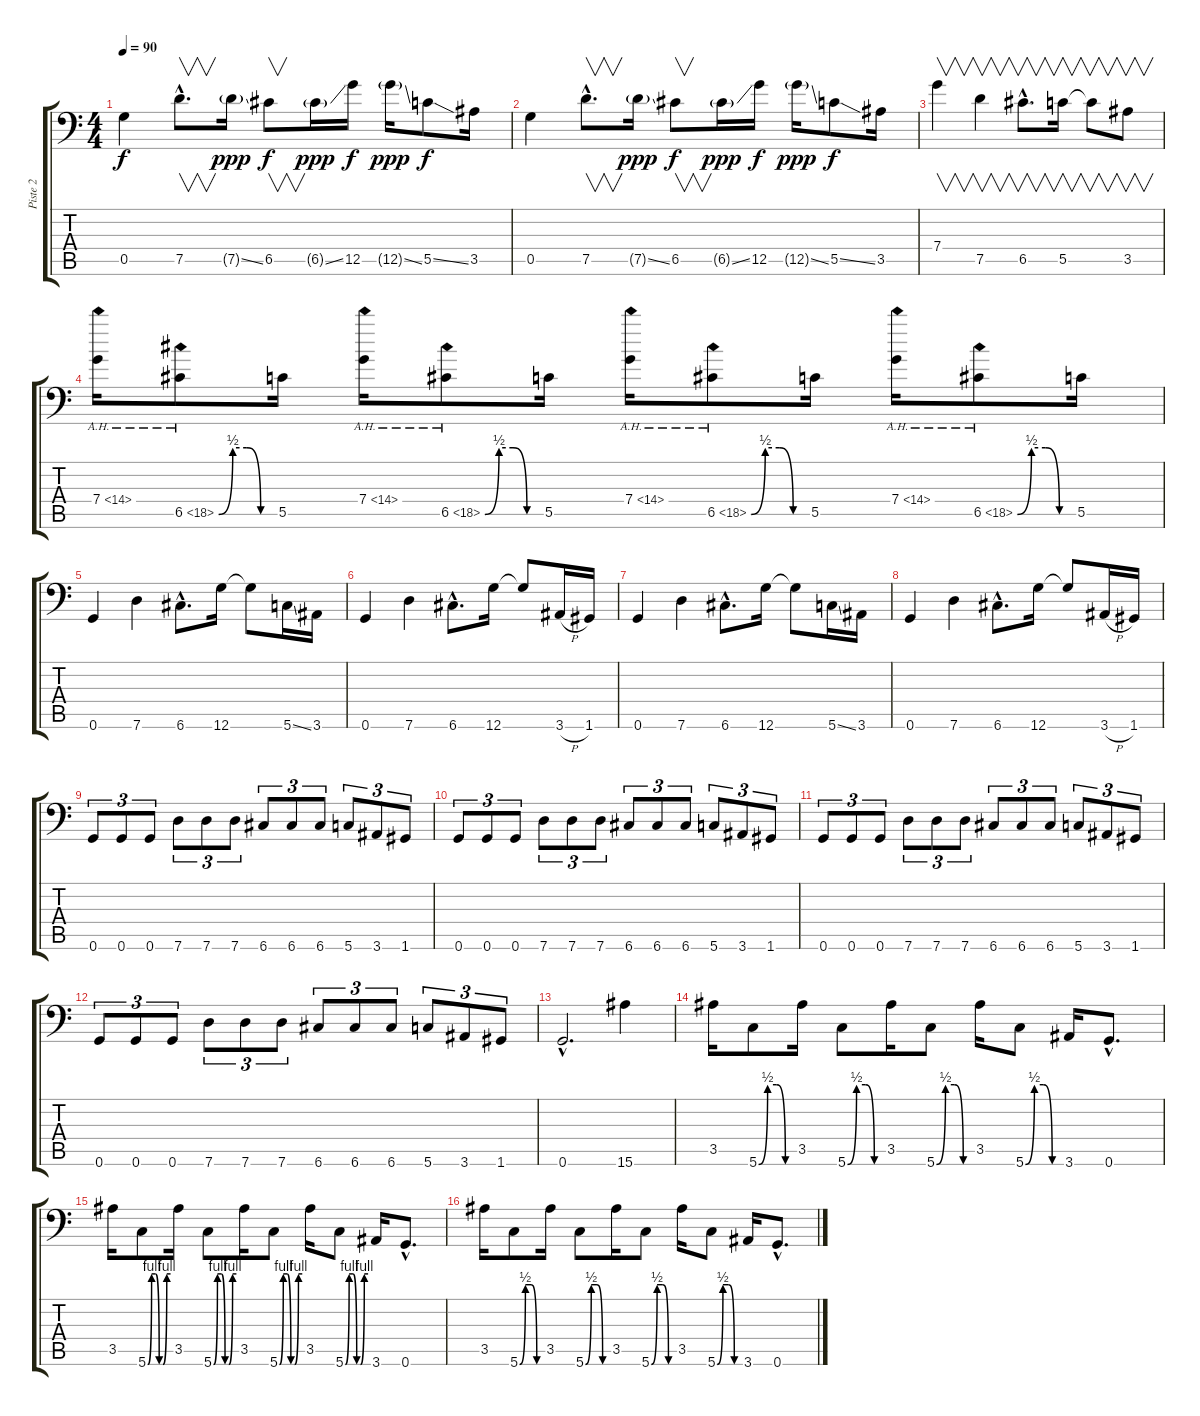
\track ("Piste 2" "Piste 2") {instrument overdrivenguitar}
\staff {score tabs}
\tuning (D4 A3 F3 C3 G2 G1) {hide}
\ts (4 4)
\tempo 90
\clef f4
\ks c
0.5.4{dy f instrument overdrivenguitar} 7.5{hac}.8{v d} 7.5{ss g}.16{dy ppp} 6.5.8{v dy f} 6.5{ss g}.16{dy ppp} 12.5.16{dy f} 12.5{ss g}.16{dy ppp} 5.5{ss}.8{dy f} 3.5.16 |
0.5.4 7.5{hac}.8{v d} 7.5{ss g}.16{dy ppp} 6.5.8{v dy f} 6.5{ss g}.16{dy ppp} 12.5.16{dy f} 12.5{ss g}.16{dy ppp} 5.5{ss}.8{dy f} 3.5.16 |
7.4.4{v} 7.5.4{v} 6.5{hac}.8{v d} 5.5.16{v} 5.5{t}.8{v} 3.5.8{v} |
7.4{ah 7}.16 6.5{be (custom 0 0 15 2 30 2 45 0 60 0) ah 12}.8 5.5.16 7.4{ah 7}.16 6.5{be (custom 0 0 15 2 30 2 45 0 60 0) ah 12}.8 5.5.16 7.4{ah 7}.16 6.5{be (custom 0 0 15 2 30 2 45 0 60 0) ah 12}.8 5.5.16 7.4{ah 7}.16 6.5{be (custom 0 0 15 2 30 2 45 0 60 0) ah 12}.8 5.5.16 |
0.6.4 7.6.4 6.6{hac}.8{d} 12.6.16 12.6{t}.8 5.6{ss}.16 3.6.16 |
0.6.4 7.6.4 6.6{hac}.8{d} 12.6.16 12.6{t}.8 3.6{h}.16 1.6.16 |
0.6.4 7.6.4 6.6{hac}.8{d} 12.6.16 12.6{t}.8 5.6{ss}.16 3.6.16 |
0.6.4 7.6.4 6.6{hac}.8{d} 12.6.16 12.6{t}.8 3.6{h}.16 1.6.16 |
0.6.8{tu (3 2)} 0.6.8{tu (3 2)} 0.6.8{tu (3 2)} 7.6.8{tu (3 2)} 7.6.8{tu (3 2)} 7.6.8{tu (3 2)} 6.6.8{tu (3 2)} 6.6.8{tu (3 2)} 6.6.8{tu (3 2)} 5.6.8{tu (3 2)} 3.6.8{tu (3 2)} 1.6.8{tu (3 2)} |
0.6.8{tu (3 2)} 0.6.8{tu (3 2)} 0.6.8{tu (3 2)} 7.6.8{tu (3 2)} 7.6.8{tu (3 2)} 7.6.8{tu (3 2)} 6.6.8{tu (3 2)} 6.6.8{tu (3 2)} 6.6.8{tu (3 2)} 5.6.8{tu (3 2)} 3.6.8{tu (3 2)} 1.6.8{tu (3 2)} |
0.6.8{tu (3 2)} 0.6.8{tu (3 2)} 0.6.8{tu (3 2)} 7.6.8{tu (3 2)} 7.6.8{tu (3 2)} 7.6.8{tu (3 2)} 6.6.8{tu (3 2)} 6.6.8{tu (3 2)} 6.6.8{tu (3 2)} 5.6.8{tu (3 2)} 3.6.8{tu (3 2)} 1.6.8{tu (3 2)} |
0.6.8{tu (3 2)} 0.6.8{tu (3 2)} 0.6.8{tu (3 2)} 7.6.8{tu (3 2)} 7.6.8{tu (3 2)} 7.6.8{tu (3 2)} 6.6.8{tu (3 2)} 6.6.8{tu (3 2)} 6.6.8{tu (3 2)} 5.6.8{tu (3 2)} 3.6.8{tu (3 2)} 1.6.8{tu (3 2)} |
0.6{hac}.2{d} 15.6.4 |
3.5.16 5.6{be (custom 0 0 15 2 30 2 45 0 60 0)}.8 3.5.16 5.6{be (custom 0 0 15 2 30 2 45 0 60 0)}.8 3.5.16 5.6{be (custom 0 0 15 2 30 2 45 0 60 0)}.8 3.5.16 5.6{be (custom 0 0 15 2 30 2 45 0 60 0)}.8 3.6.16 0.6{hac}.8{d} |
3.5.16 5.6{be (custom 0 0 10 4 20 4 30 0 40 0 50 4 60 4)}.8 3.5.16 5.6{be (custom 0 0 10 4 20 4 30 0 40 0 50 4 60 4)}.8 3.5.16 5.6{be (custom 0 0 10 4 20 4 30 0 40 0 50 4 60 4)}.8 3.5.16 5.6{be (custom 0 0 10 4 20 4 30 0 40 0 50 4 60 4)}.8 3.6.16 0.6{hac}.8{d} |
3.5.16 5.6{be (custom 0 0 15 2 30 2 45 0 60 0)}.8 3.5.16 5.6{be (custom 0 0 15 2 30 2 45 0 60 0)}.8 3.5.16 5.6{be (custom 0 0 15 2 30 2 45 0 60 0)}.8 3.5.16 5.6{be (custom 0 0 15 2 30 2 45 0 60 0)}.8 3.6.16 0.6{hac}.8{d}
